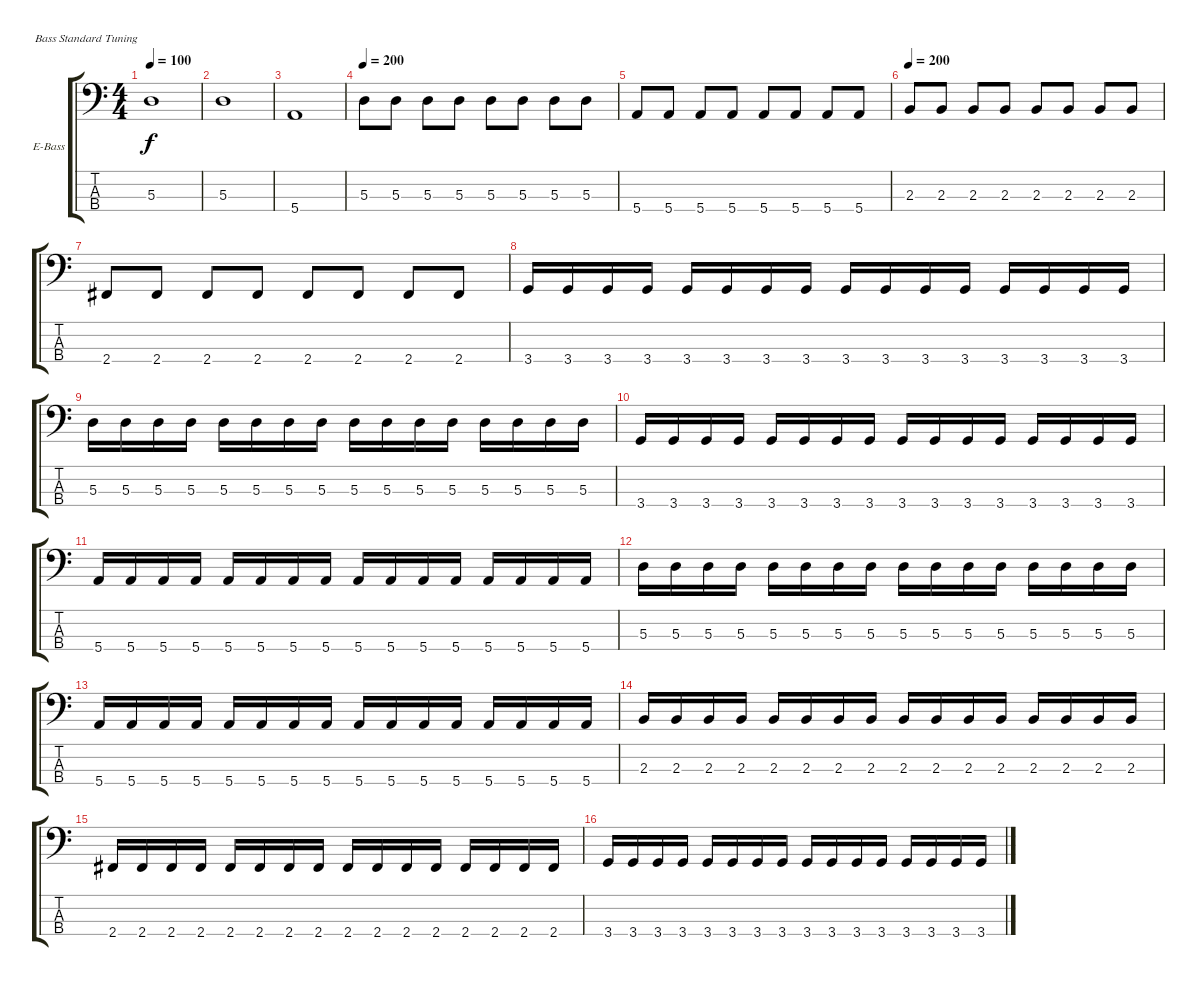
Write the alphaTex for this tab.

\bracketExtendMode groupsimilarinstruments
\firstSystemTrackNameOrientation horizontal
\otherSystemsTrackNameOrientation horizontal
\track ("Bass" "E-Bass") {instrument electricbassfinger}
\staff {score tabs}
\tuning (G2 D2 A1 E1)
\ts (4 4)
\tempo 100
\clef f4
\ks c
5.3.1{dy f} |
5.3.1 |
5.4.1 |
\tempo 200
5.3.8 5.3.8 5.3.8 5.3.8 5.3.8 5.3.8 5.3.8 5.3.8 |
5.4.8 5.4.8 5.4.8 5.4.8 5.4.8 5.4.8 5.4.8 5.4.8 |
\tempo 200
2.3.8 2.3.8 2.3.8 2.3.8 2.3.8 2.3.8 2.3.8 2.3.8 |
2.4.8 2.4.8 2.4.8 2.4.8 2.4.8 2.4.8 2.4.8 2.4.8 |
3.4.16 3.4.16 3.4.16 3.4.16 3.4.16 3.4.16 3.4.16 3.4.16 3.4.16 3.4.16 3.4.16 3.4.16 3.4.16 3.4.16 3.4.16 3.4.16 |
5.3.16 5.3.16 5.3.16 5.3.16 5.3.16 5.3.16 5.3.16 5.3.16 5.3.16 5.3.16 5.3.16 5.3.16 5.3.16 5.3.16 5.3.16 5.3.16 |
3.4.16 3.4.16 3.4.16 3.4.16 3.4.16 3.4.16 3.4.16 3.4.16 3.4.16 3.4.16 3.4.16 3.4.16 3.4.16 3.4.16 3.4.16 3.4.16 |
5.4.16 5.4.16 5.4.16 5.4.16 5.4.16 5.4.16 5.4.16 5.4.16 5.4.16 5.4.16 5.4.16 5.4.16 5.4.16 5.4.16 5.4.16 5.4.16 |
5.3.16 5.3.16 5.3.16 5.3.16 5.3.16 5.3.16 5.3.16 5.3.16 5.3.16 5.3.16 5.3.16 5.3.16 5.3.16 5.3.16 5.3.16 5.3.16 |
5.4.16 5.4.16 5.4.16 5.4.16 5.4.16 5.4.16 5.4.16 5.4.16 5.4.16 5.4.16 5.4.16 5.4.16 5.4.16 5.4.16 5.4.16 5.4.16 |
2.3.16 2.3.16 2.3.16 2.3.16 2.3.16 2.3.16 2.3.16 2.3.16 2.3.16 2.3.16 2.3.16 2.3.16 2.3.16 2.3.16 2.3.16 2.3.16 |
2.4.16 2.4.16 2.4.16 2.4.16 2.4.16 2.4.16 2.4.16 2.4.16 2.4.16 2.4.16 2.4.16 2.4.16 2.4.16 2.4.16 2.4.16 2.4.16 |
3.4.16 3.4.16 3.4.16 3.4.16 3.4.16 3.4.16 3.4.16 3.4.16 3.4.16 3.4.16 3.4.16 3.4.16 3.4.16 3.4.16 3.4.16 3.4.16
